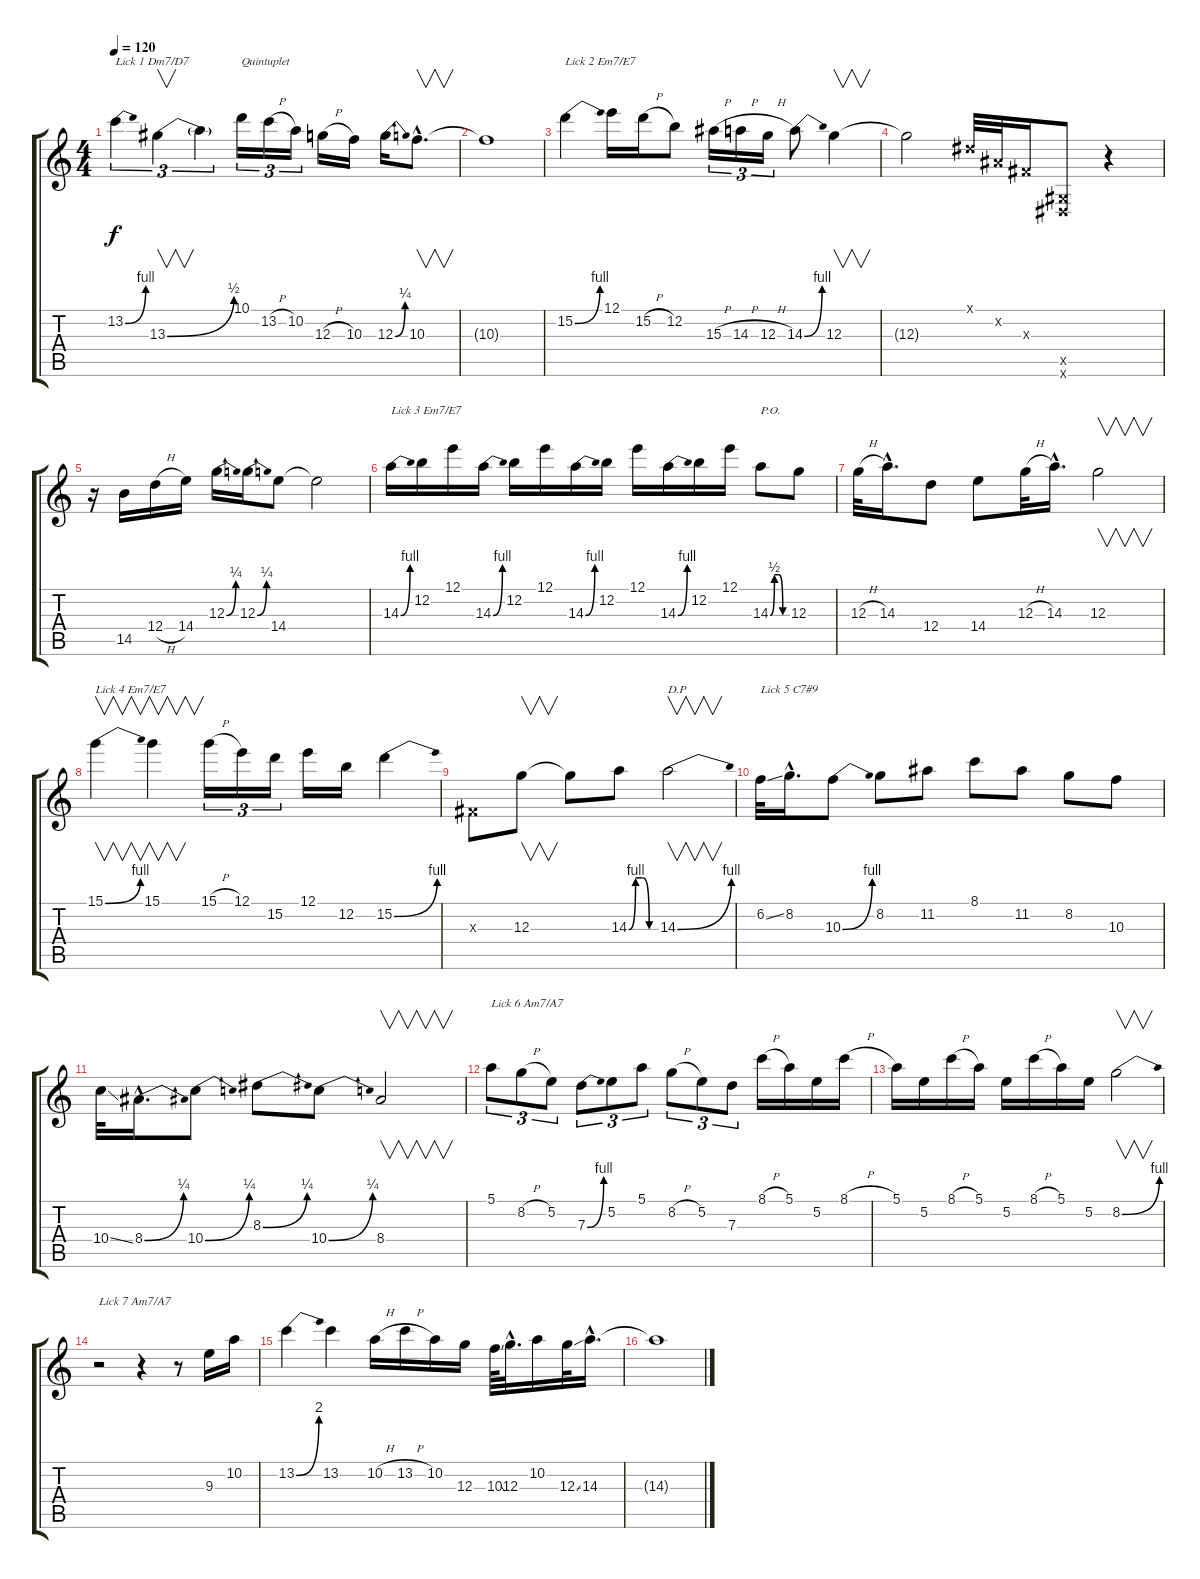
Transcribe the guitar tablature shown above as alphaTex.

\track "" {instrument overdrivenguitar}
\staff {score tabs}
\tuning (E4 B3 G3 D3 A2 E2) {hide}
\ts (4 4)
\tempo 120
\clef g2
\ks c
13.2{be (bend 0 0 60 4)}.4{tu (3 2) txt "Lick 1 Dm7/D7" dy f instrument overdrivenguitar} 13.3{be (bend 0 0 60 2)}.4{v tu (3 2)} 13.3{t}.4{tu (3 2)} 10.1.16{tu (3 2) txt "Quintuplet"} 13.2{h}.16{tu (3 2)} 10.2.16{tu (3 2)} 12.3{h}.16 10.3.16 12.3{be (bend 0 0 60 1)}.16 10.3{hac}.8{v d} |
10.3{t}.1 |
15.2{be (bend 0 0 60 4)}.4{txt "Lick 2 Em7/E7"} 12.1.16 15.2{h}.16 12.2.8 15.3{h}.16{tu (3 2)} 14.3{h}.16{tu (3 2)} 12.3{h}.16{tu (3 2)} 14.3{be (bend 0 0 60 4)}.8 12.3.4{v} |
12.3{t}.2 -1.1{x}.32 -1.2{x}.32 -1.3{x}.16 (-1.5{x} -1.6{x}).8 r.4 |
r.16 14.5.16 12.4{h}.16 14.4.16 12.3{be (bend 0 0 60 1)}.16 12.3{be (bend 0 0 60 1)}.16 14.4.8 14.4{t}.2 |
14.3{be (bend 0 0 60 4)}.16{txt "Lick 3 Em7/E7"} 12.2.16 12.1.16 14.3{be (bend 0 0 60 4)}.16 12.2.16 12.1.16 14.3{be (bend 0 0 60 4)}.16 12.2.16 12.1.16 14.3{be (bend 0 0 60 4)}.16 12.2.16 12.1.16 14.3{be (custom 0 0 15 2 30 2 45 0 60 0)}.8{txt "P.O."} 12.3.8 |
12.3{h}.32 14.3{hac}.16{d} 12.4.8 14.4.8 12.3{h}.32 14.3{hac}.16{d} 12.3.2{v} |
15.1{be (bend 0 0 60 4)}.4{v txt "Lick 4 Em7/E7"} 15.1.4{v} 15.1{h}.16{tu (3 2)} 12.1.16{tu (3 2)} 15.2.16{tu (3 2)} 12.1.16 12.2.16 15.2{be (bend 0 0 60 4)}.4 |
-1.3{x}.8 12.3.8{v} 12.3{t}.8 14.3{be (custom 0 0 15 4 30 4 45 0 60 0)}.8 14.3{be (bend 0 0 60 4)}.2{v txt "D.P"} |
6.2{ss}.32{txt "Lick 5 C7#9"} 8.2{hac}.16{d} 10.3{be (bend 0 0 60 4)}.8 8.2.8 11.2.8 8.1.8 11.2.8 8.2.8 10.3.8 |
10.4{ss}.32 8.4{be (bend 0 0 60 1) hac}.16{d} 10.4{be (bend 0 0 60 1)}.8 8.3{be (bend 0 0 60 1)}.8 10.4{be (bend 0 0 60 1)}.8 8.4.2{v} |
5.1.8{tu (3 2) txt "Lick 6 Am7/A7"} 8.2{h}.8{tu (3 2)} 5.2.8{tu (3 2)} 7.3{be (bend 0 0 60 4)}.8{tu (3 2)} 5.2.8{tu (3 2)} 5.1.8{tu (3 2)} 8.2{h}.8{tu (3 2)} 5.2.8{tu (3 2)} 7.3.8{tu (3 2)} 8.1{h}.16 5.1.16 5.2.16 8.1{h}.16 |
5.1.16 5.2.16 8.1{h}.16 5.1.16 5.2.16 8.1{h}.16 5.1.16 5.2.16 8.2{be (bend 0 0 60 4)}.2{v} |
r.2{txt "Lick 7 Am7/A7"} r.4 r.8 9.3.16 10.2.16 |
13.2{be (bend 0 0 60 8)}.4 13.2.4 10.2{h}.16 13.2{h}.16 10.2.16 12.3.16 10.3{ss}.64 12.3{hac}.32{d} 10.2.16 12.3{ss}.32 14.3{hac}.16{d} |
14.3{t}.1
